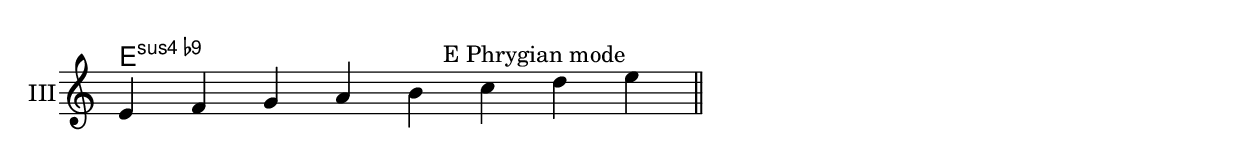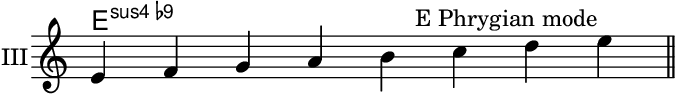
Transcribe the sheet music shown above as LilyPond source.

\version "2.24.4"
\language "english"
#(ly:set-option 'crop #t)
\include "include/alt.ly"
\include "include/sus.ly"
\score {
  \midi {
    \tempo 4=140
  }
  \layout {
    \context {
      \Score
      \omit BarNumber
      \override SpacingSpanner.spacing-increment = 4
    }
    indent = 0\mm
  }
  {
    \new PianoStaff \with { instrumentName = "III" } <<
    \chords {
      \set chordChanges = ##t % only show chords when they change
      \set noChordSymbol = ""
      \set minorChordModifier = \markup { "-" }
      \skip \ppp % spacer to set voice volume
      e\breve:sus9- % TODO: want Esus not Esus4
    }
    \new Staff {
      \key c \major
      \override Timing.TimeSignature.stencil = ##f
      \time 8/4
      \clef treble
      {
        \skip \fff % spacer to set voice volume
        e'4
        f'
        g'
        a'
        b'
        c''
        d''
        e''^\markup\right-align{"E Phrygian mode"}
        \bar "||"
      }
    }
    >>
  }
}
